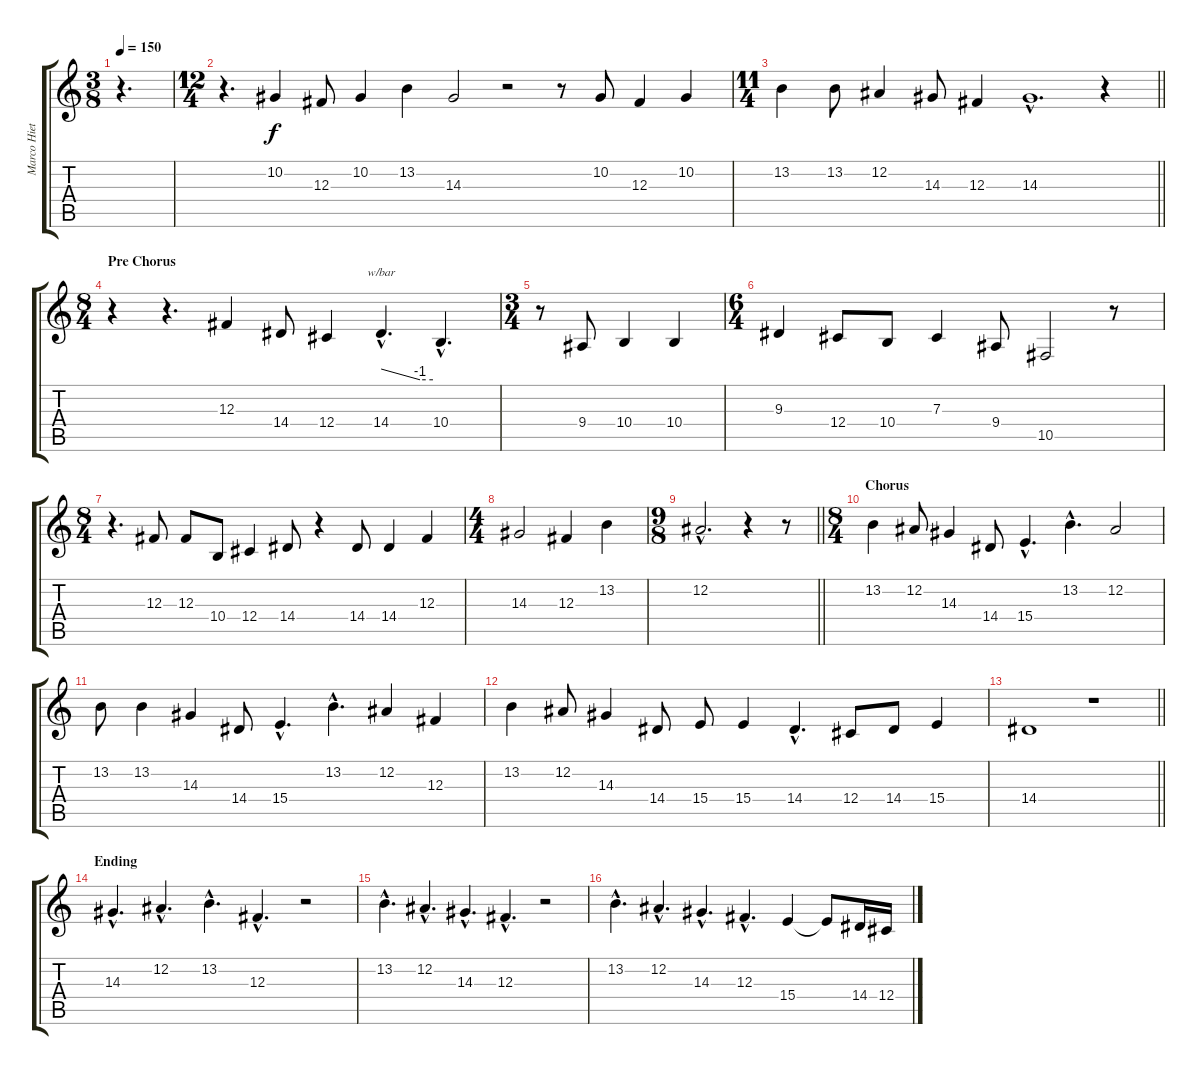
\track ("Marco Hietala - Vocals" "Marco Hiet") {instrument drawbarorgan}
\staff {score tabs}
\tuning (Eb4 Bb3 Gb3 Db3 Ab2 Eb2) {hide}
\ts (3 8)
\tempo 150
\clef g2
\ks c
r.4{d dy f} |
\ts (12 4)
r.4{d} 10.2.4 12.3.8 10.2.4 13.2.4 14.3.2 r.2 r.8 10.2.8 12.3.4 10.2.4 |
\ts (11 4)
\barLineRight lightlight
13.2.4 13.2.8 12.2.4 14.3.8 12.3.4 14.3{hac}.1{d} r.4 |
\ts (8 4)
\section ("" "Pre Chorus")
r.4 r.4{d} 12.3.4 14.4.8 12.4.4 14.4{hac}.4{d tbe (custom default 0 0 45 -4 60 -4)} 10.4{hac}.4{d} |
\ts (3 4)
r.8 9.4.8 10.4.4 10.4.4 |
\ts (6 4)
9.3.4 12.4.8 10.4.8 7.3.4 9.4.8 10.5.2 r.8 |
\ts (8 4)
r.4{d} 12.3.8 12.3.8 10.4.8 12.4.4 14.4.8 r.4 14.4.8 14.4.4 12.3.4 |
\ts (4 4)
14.3.2 12.3.4 13.2.4 |
\ts (9 8)
\barLineRight lightlight
12.2{hac}.2{d} r.4 r.8 |
\ts (8 4)
\section ("" "Chorus")
13.2.4 12.2.8 14.3.4 14.4.8 15.4{hac}.4{d} 13.2{hac}.4{d} 12.2.2 |
13.2.8 13.2.4 14.3.4 14.4.8 15.4{hac}.4{d} 13.2{hac}.4{d} 12.2.4 12.3.4 |
13.2.4 12.2.8 14.3.4 14.4.8 15.4.8 15.4.4 14.4{hac}.4{d} 12.4.8 14.4.8 15.4.4 |
\barLineRight lightlight
14.4.1 r.1 |
\section ("" "Ending")
14.3{hac}.4{d} 12.2{hac}.4{d} 13.2{hac}.4{d} 12.3{hac}.4{d} r.2 |
13.2{hac}.4{d} 12.2{hac}.4{d} 14.3{hac}.4{d} 12.3{hac}.4{d} r.2 |
13.2{hac}.4{d} 12.2{hac}.4{d} 14.3{hac}.4{d} 12.3{hac}.4{d} 15.4.4 15.4{t}.8 14.4.16 12.4.16
